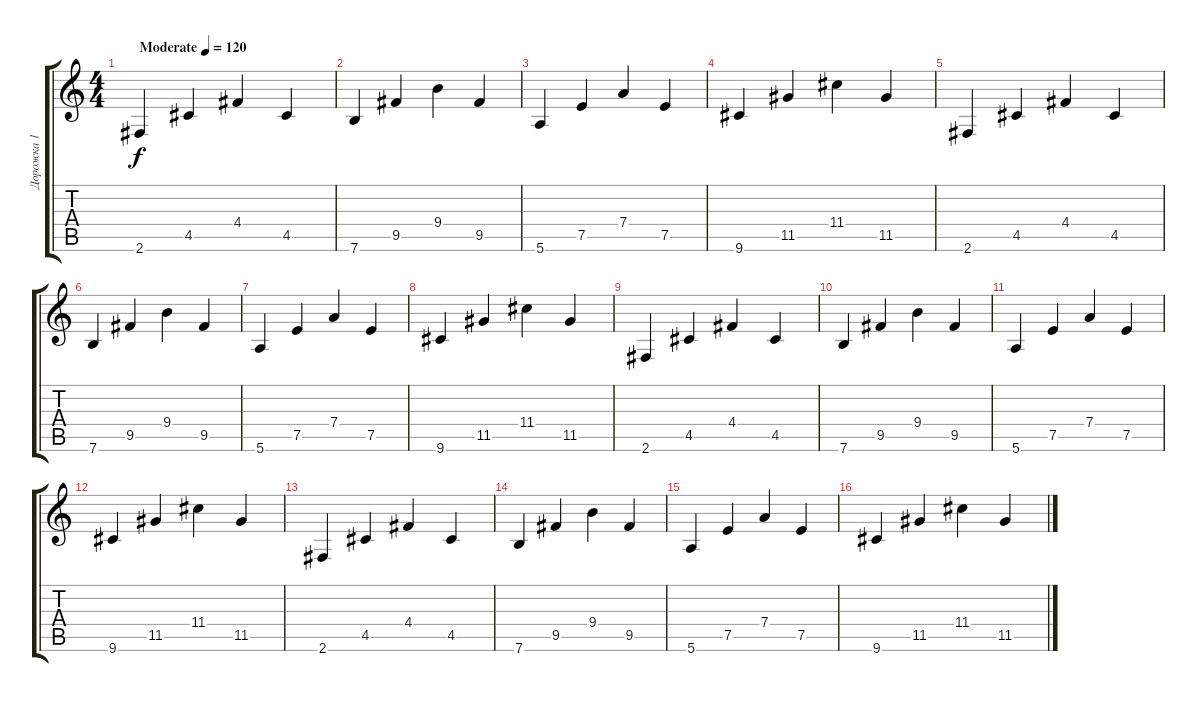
\track ("Дорожка 1" "Дорожка 1") {instrument acousticguitarsteel}
\staff {score tabs}
\tuning (E4 B3 G3 D3 A2 E2) {hide}
\ts (4 4)
\tempo (120 "Moderate")
\clef g2
\ks c
2.6.4{dy f instrument acousticguitarsteel} 4.5.4 4.4.4 4.5.4 |
7.6.4 9.5.4 9.4.4 9.5.4 |
5.6.4 7.5.4 7.4.4 7.5.4 |
9.6.4 11.5.4 11.4.4 11.5.4 |
2.6.4 4.5.4 4.4.4 4.5.4 |
7.6.4 9.5.4 9.4.4 9.5.4 |
5.6.4 7.5.4 7.4.4 7.5.4 |
9.6.4 11.5.4 11.4.4 11.5.4 |
2.6.4 4.5.4 4.4.4 4.5.4 |
7.6.4 9.5.4 9.4.4 9.5.4 |
5.6.4 7.5.4 7.4.4 7.5.4 |
9.6.4 11.5.4 11.4.4 11.5.4 |
2.6.4 4.5.4 4.4.4 4.5.4 |
7.6.4 9.5.4 9.4.4 9.5.4 |
5.6.4 7.5.4 7.4.4 7.5.4 |
9.6.4 11.5.4 11.4.4 11.5.4
